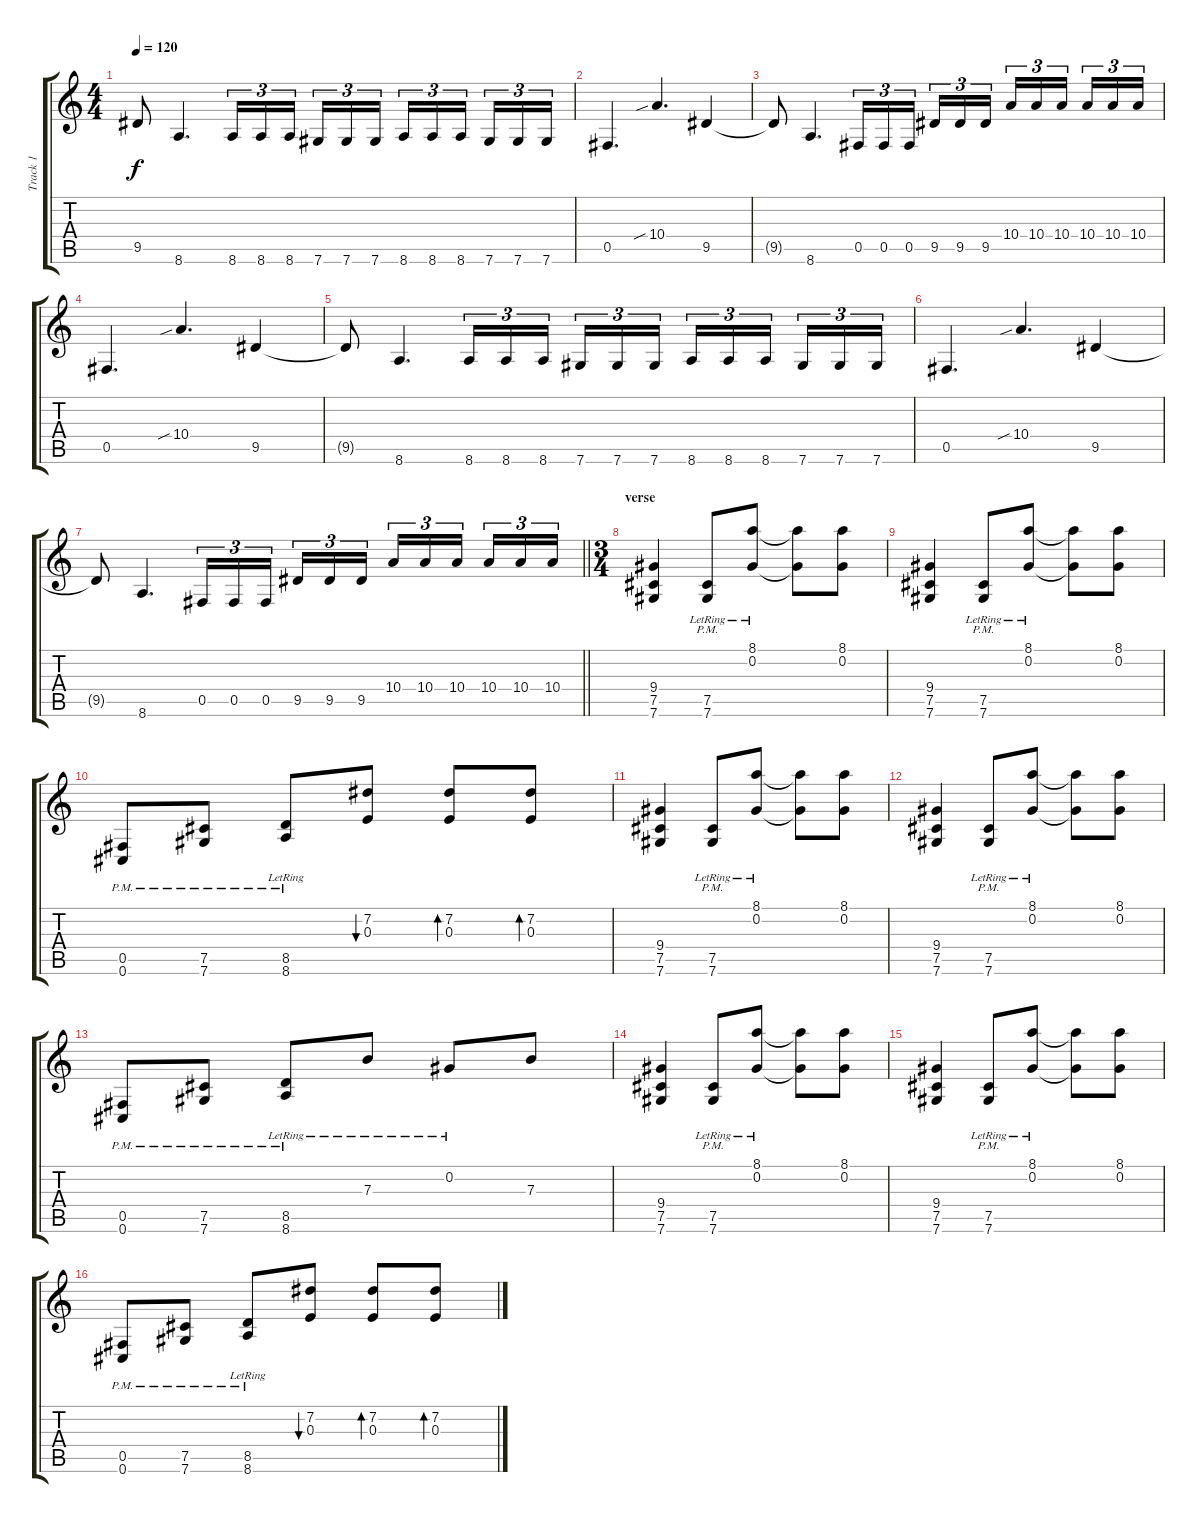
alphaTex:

\track ("Track 1" "Track 1") {instrument distortionguitar}
\staff {score tabs}
\tuning (Db4 Ab3 E3 B2 Gb2 Db2) {hide}
\ts (4 4)
\tempo 120
\clef g2
\ks c
9.5{t}.8{dy f} 8.6.4{d} 8.6.16{tu (3 2)} 8.6.16{tu (3 2)} 8.6.16{tu (3 2) beam splitsecondary} 7.6.16{tu (3 2)} 7.6.16{tu (3 2)} 7.6.16{tu (3 2)} 8.6.16{tu (3 2)} 8.6.16{tu (3 2)} 8.6.16{tu (3 2) beam splitsecondary} 7.6.16{tu (3 2)} 7.6.16{tu (3 2)} 7.6.16{tu (3 2)} |
0.5.4{d} 10.4{sib}.4{d} 9.5.4 |
9.5{t}.8 8.6.4{d} 0.5.16{tu (3 2)} 0.5.16{tu (3 2)} 0.5.16{tu (3 2) beam splitsecondary} 9.5.16{tu (3 2)} 9.5.16{tu (3 2)} 9.5.16{tu (3 2)} 10.4.16{tu (3 2)} 10.4.16{tu (3 2)} 10.4.16{tu (3 2) beam splitsecondary} 10.4.16{tu (3 2)} 10.4.16{tu (3 2)} 10.4.16{tu (3 2)} |
0.5.4{d} 10.4{sib}.4{d} 9.5.4 |
9.5{t}.8 8.6.4{d} 8.6.16{tu (3 2)} 8.6.16{tu (3 2)} 8.6.16{tu (3 2) beam splitsecondary} 7.6.16{tu (3 2)} 7.6.16{tu (3 2)} 7.6.16{tu (3 2)} 8.6.16{tu (3 2)} 8.6.16{tu (3 2)} 8.6.16{tu (3 2) beam splitsecondary} 7.6.16{tu (3 2)} 7.6.16{tu (3 2)} 7.6.16{tu (3 2)} |
0.5.4{d} 10.4{sib}.4{d} 9.5.4 |
\barLineRight lightlight
9.5{t}.8 8.6.4{d} 0.5.16{tu (3 2)} 0.5.16{tu (3 2)} 0.5.16{tu (3 2) beam splitsecondary} 9.5.16{tu (3 2)} 9.5.16{tu (3 2)} 9.5.16{tu (3 2)} 10.4.16{tu (3 2)} 10.4.16{tu (3 2)} 10.4.16{tu (3 2) beam splitsecondary} 10.4.16{tu (3 2)} 10.4.16{tu (3 2)} 10.4.16{tu (3 2)} |
\ts (3 4)
\section ("" "verse")
(9.4 7.5 7.6).4 (7.5{pm} 7.6{pm lr}).8 (8.1{lr} 0.2).8 (8.1{t} 0.2{t}).8 (8.1 0.2).8 |
(9.4 7.5 7.6).4 (7.5{pm} 7.6{pm lr}).8 (8.1{lr} 0.2).8 (8.1{t} 0.2{t}).8 (8.1 0.2).8 |
(0.5{pm} 0.6{pm}).8 (7.5{pm} 7.6{pm}).8 (8.5{pm} 8.6{pm lr}).8 (7.2 0.3).8{bu 240} (7.2 0.3).8{bd 240} (7.2 0.3).8{bd 240} |
(9.4 7.5 7.6).4 (7.5{pm} 7.6{pm lr}).8 (8.1{lr} 0.2).8 (8.1{t} 0.2{t}).8 (8.1 0.2).8 |
(9.4 7.5 7.6).4 (7.5{pm} 7.6{pm lr}).8 (8.1{lr} 0.2).8 (8.1{t} 0.2{t}).8 (8.1 0.2).8 |
(0.5{pm} 0.6{pm}).8 (7.5{pm} 7.6{pm}).8 (8.5{pm} 8.6{pm lr}).8 7.3{lr}.8 0.2{lr}.8 7.3.8 |
(9.4 7.5 7.6).4 (7.5{pm} 7.6{pm lr}).8 (8.1{lr} 0.2).8 (8.1{t} 0.2{t}).8 (8.1 0.2).8 |
(9.4 7.5 7.6).4 (7.5{pm} 7.6{pm lr}).8 (8.1{lr} 0.2).8 (8.1{t} 0.2{t}).8 (8.1 0.2).8 |
(0.5{pm} 0.6{pm}).8 (7.5{pm} 7.6{pm}).8 (8.5{pm} 8.6{pm lr}).8 (7.2 0.3).8{bu 240} (7.2 0.3).8{bd 240} (7.2 0.3).8{bd 240}
